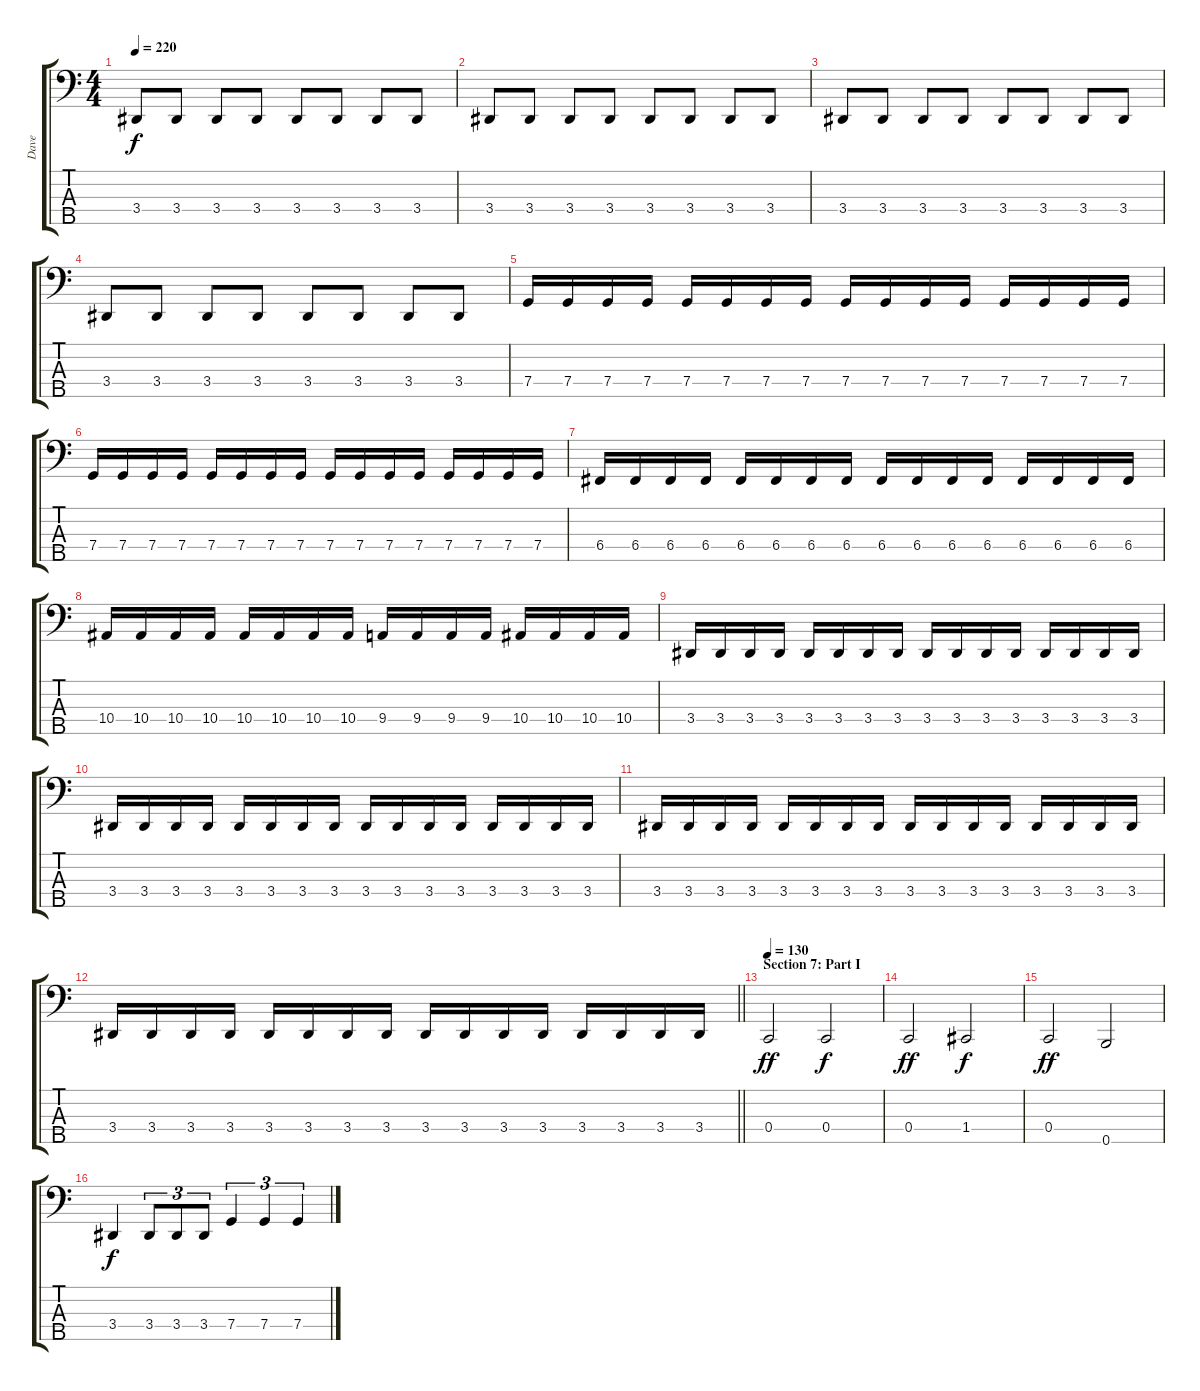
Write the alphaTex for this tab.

\track ("Dave" "Dave") {instrument electricbasspick}
\staff {score tabs}
\tuning (Eb2 Bb1 F1 C1 B0) {hide}
\ts (4 4)
\tempo 220
\clef f4
\ks c
3.4.8{dy f} 3.4.8 3.4.8 3.4.8 3.4.8 3.4.8 3.4.8 3.4.8 |
3.4.8 3.4.8 3.4.8 3.4.8 3.4.8 3.4.8 3.4.8 3.4.8 |
3.4.8 3.4.8 3.4.8 3.4.8 3.4.8 3.4.8 3.4.8 3.4.8 |
3.4.8 3.4.8 3.4.8 3.4.8 3.4.8 3.4.8 3.4.8 3.4.8 |
7.4.16 7.4.16 7.4.16 7.4.16 7.4.16 7.4.16 7.4.16 7.4.16 7.4.16 7.4.16 7.4.16 7.4.16 7.4.16 7.4.16 7.4.16 7.4.16 |
7.4.16 7.4.16 7.4.16 7.4.16 7.4.16 7.4.16 7.4.16 7.4.16 7.4.16 7.4.16 7.4.16 7.4.16 7.4.16 7.4.16 7.4.16 7.4.16 |
6.4.16 6.4.16 6.4.16 6.4.16 6.4.16 6.4.16 6.4.16 6.4.16 6.4.16 6.4.16 6.4.16 6.4.16 6.4.16 6.4.16 6.4.16 6.4.16 |
10.4.16 10.4.16 10.4.16 10.4.16 10.4.16 10.4.16 10.4.16 10.4.16 9.4.16 9.4.16 9.4.16 9.4.16 10.4.16 10.4.16 10.4.16 10.4.16 |
3.4.16 3.4.16 3.4.16 3.4.16 3.4.16 3.4.16 3.4.16 3.4.16 3.4.16 3.4.16 3.4.16 3.4.16 3.4.16 3.4.16 3.4.16 3.4.16 |
3.4.16 3.4.16 3.4.16 3.4.16 3.4.16 3.4.16 3.4.16 3.4.16 3.4.16 3.4.16 3.4.16 3.4.16 3.4.16 3.4.16 3.4.16 3.4.16 |
3.4.16 3.4.16 3.4.16 3.4.16 3.4.16 3.4.16 3.4.16 3.4.16 3.4.16 3.4.16 3.4.16 3.4.16 3.4.16 3.4.16 3.4.16 3.4.16 |
\barLineRight lightlight
3.4.16 3.4.16 3.4.16 3.4.16 3.4.16 3.4.16 3.4.16 3.4.16 3.4.16 3.4.16 3.4.16 3.4.16 3.4.16 3.4.16 3.4.16 3.4.16 |
\section ("" "Section 7: Part I")
\tempo 130
0.4.2{dy ff volume 16} 0.4.2{dy f} |
0.4.2{dy ff} 1.4.2{dy f} |
0.4.2{dy ff} 0.5.2 |
3.4.4{dy f} 3.4.8{tu (3 2)} 3.4.8{tu (3 2)} 3.4.8{tu (3 2)} 7.4.4{tu (3 2)} 7.4.4{tu (3 2)} 7.4.4{tu (3 2)}
